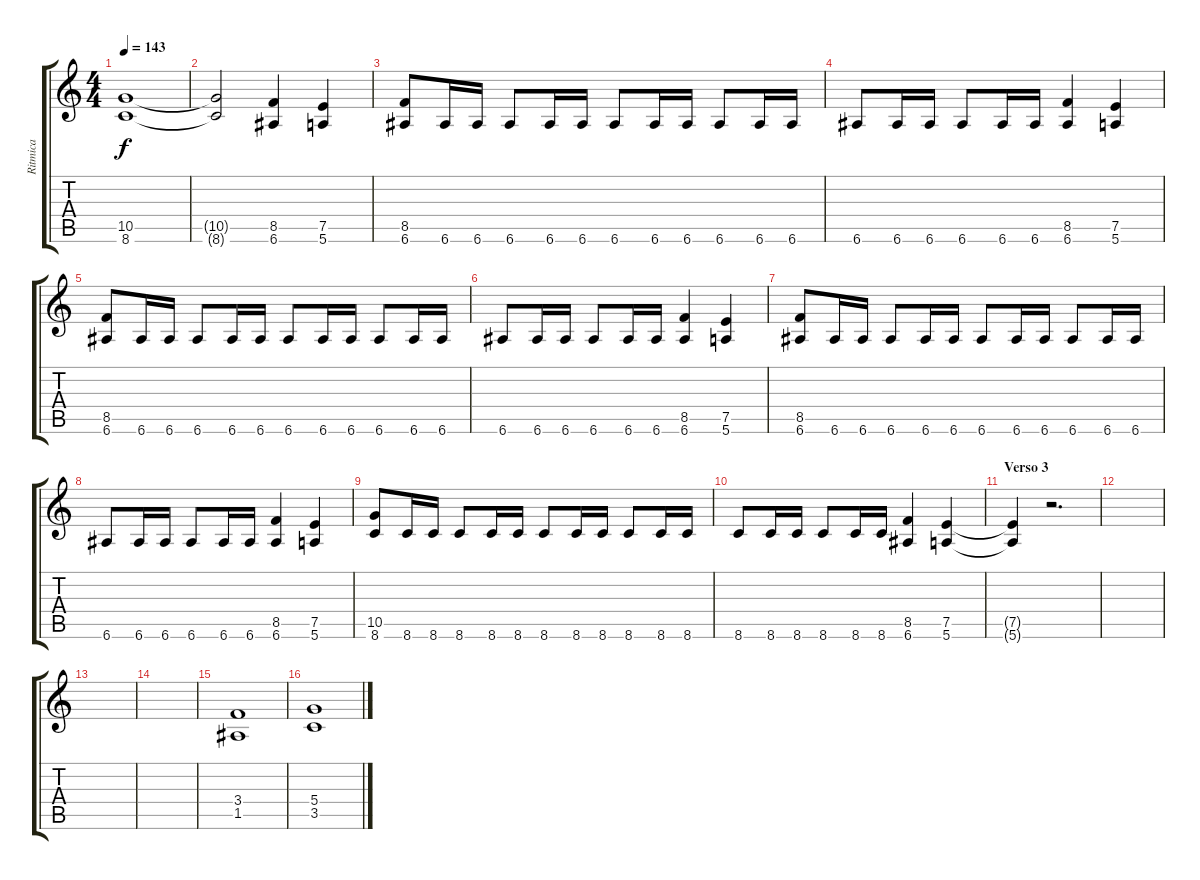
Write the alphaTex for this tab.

\track ("Ritmica" "Ritmica") {instrument distortionguitar}
\staff {score tabs}
\tuning (E4 B3 G3 D3 A2 E2) {hide}
\ts (4 4)
\tempo 143
\clef g2
\ks c
(10.5 8.6).1{dy f} |
(10.5{t} 8.6{t}).2 (8.5 6.6).4 (7.5 5.6).4 |
(8.5 6.6).8 6.6.16 6.6.16 6.6.8 6.6.16 6.6.16 6.6.8 6.6.16 6.6.16 6.6.8 6.6.16 6.6.16 |
6.6.8 6.6.16 6.6.16 6.6.8 6.6.16 6.6.16 (8.5 6.6).4 (7.5 5.6).4 |
(8.5 6.6).8 6.6.16 6.6.16 6.6.8 6.6.16 6.6.16 6.6.8 6.6.16 6.6.16 6.6.8 6.6.16 6.6.16 |
6.6.8 6.6.16 6.6.16 6.6.8 6.6.16 6.6.16 (8.5 6.6).4 (7.5 5.6).4 |
(8.5 6.6).8 6.6.16 6.6.16 6.6.8 6.6.16 6.6.16 6.6.8 6.6.16 6.6.16 6.6.8 6.6.16 6.6.16 |
6.6.8 6.6.16 6.6.16 6.6.8 6.6.16 6.6.16 (8.5 6.6).4 (7.5 5.6).4 |
(10.5 8.6).8 8.6.16 8.6.16 8.6.8 8.6.16 8.6.16 8.6.8 8.6.16 8.6.16 8.6.8 8.6.16 8.6.16 |
8.6.8 8.6.16 8.6.16 8.6.8 8.6.16 8.6.16 (8.5 6.6).4 (7.5 5.6).4 |
\section ("" "Verso 3")
(7.5{t} 5.6{t}).4{volume 4} r.2{d volume 12} |
|
|
|
(3.4 1.5).1 |
(5.4 3.5).1
